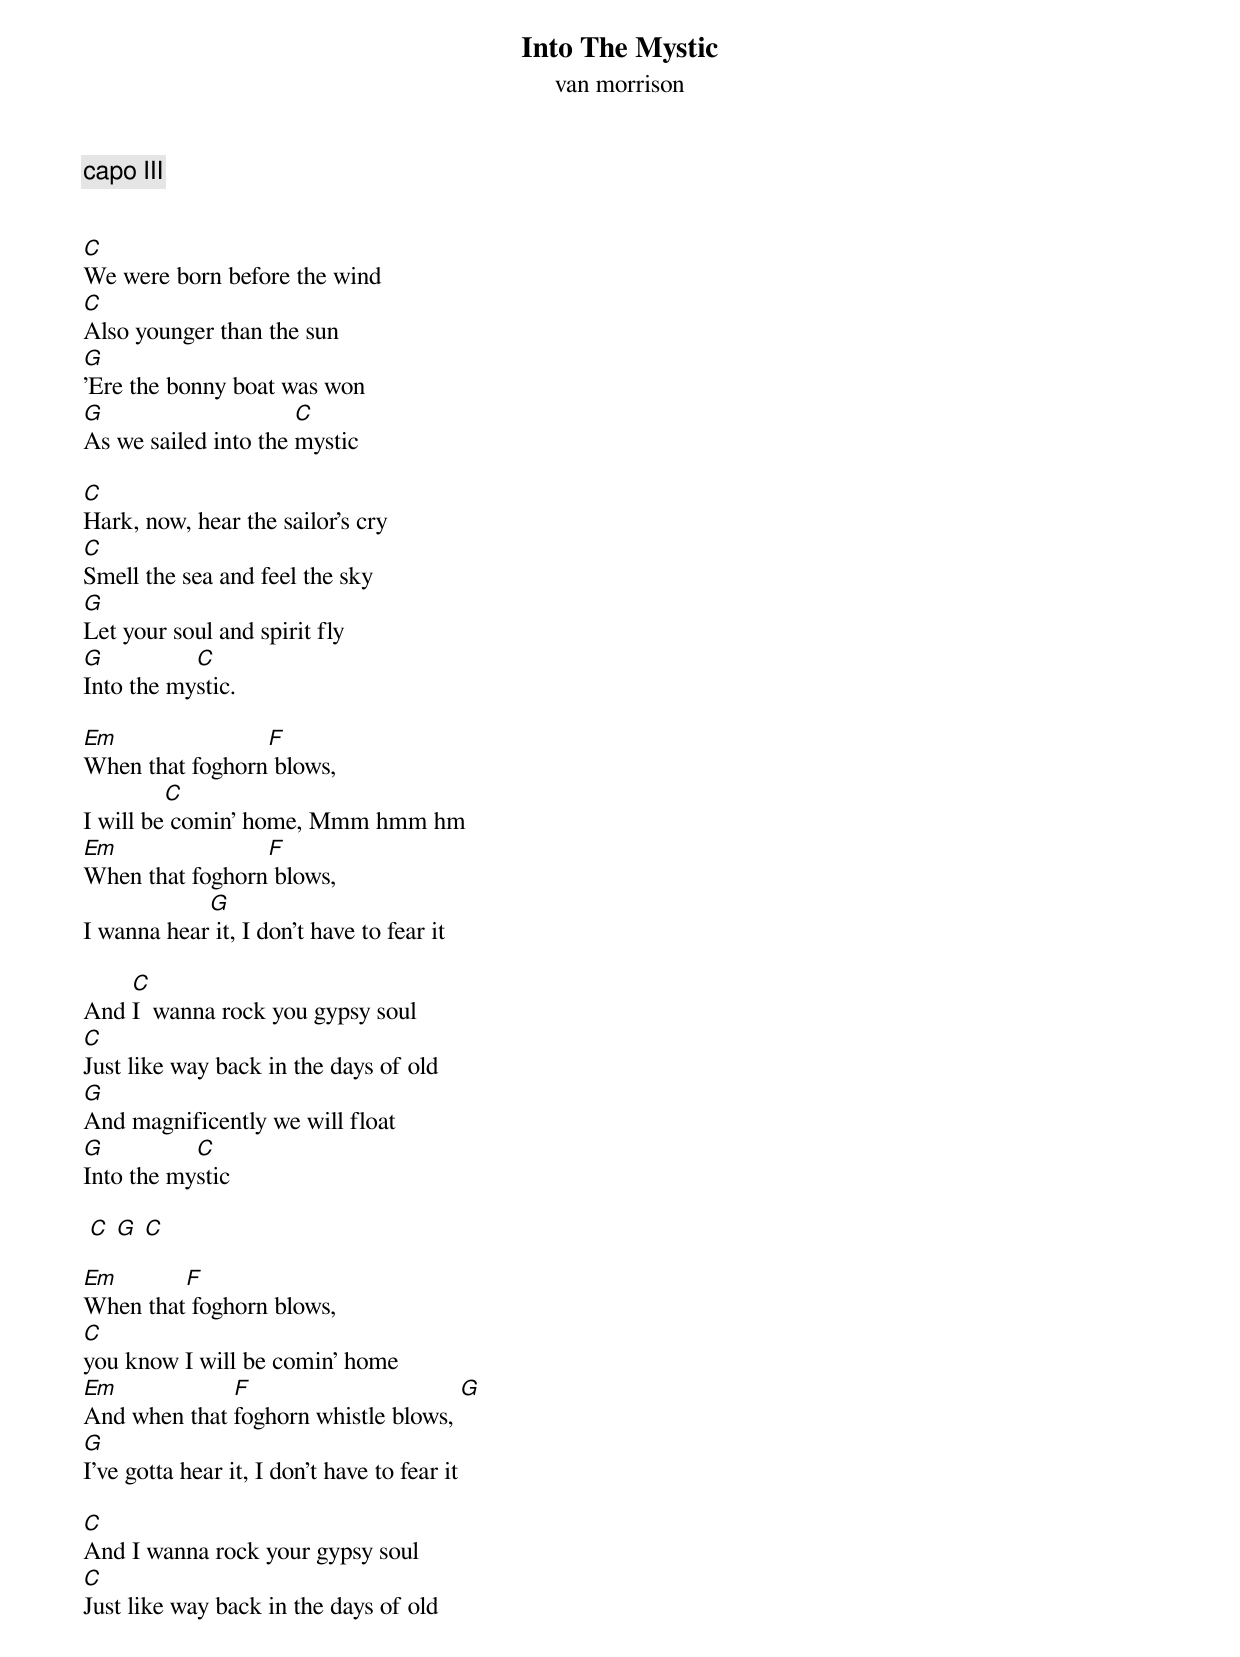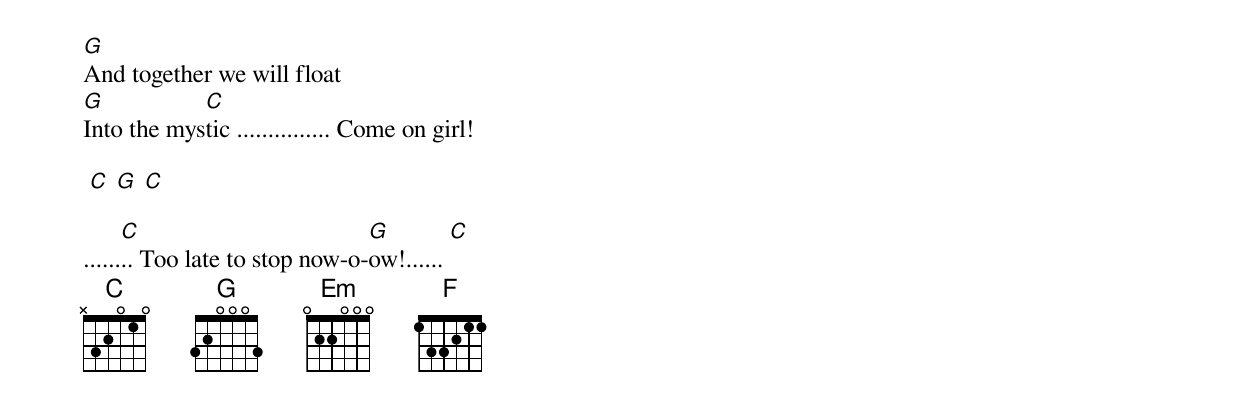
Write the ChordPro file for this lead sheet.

{title: Into The Mystic}
{subtitle: van morrison}
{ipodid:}

  {c:   capo III}


[C]We were born before the wind
[C]Also younger than the sun
[G]'Ere the bonny boat was won
[G]As we sailed into the [C]mystic

[C]Hark, now, hear the sailor's cry
[C]Smell the sea and feel the sky
[G]Let your soul and spirit fly
[G]Into the my[C]stic.

[Em]When that foghorn[F] blows,
I will be[C] comin' home, Mmm hmm hm
[Em]When that foghorn[F] blows,
I wanna hear[G] it, I don't have to fear it

And [C]I  wanna rock you gypsy soul
[C]Just like way back in the days of old
[G]And magnificently we will float
[G]Into the my[C]stic

 [C] [G] [C]

[Em]When that[F] foghorn blows,
[C]you know I will be comin' home
[Em]And when that [F]foghorn whistle blows, [G]
[G]I've gotta hear it, I don't have to fear it

[C]And I wanna rock your gypsy soul
[C]Just like way back in the days of old
[G]And together we will float
[G]Into the mys[C]tic ............... Come on girl!

 [C] [G] [C]

......[C].. Too late to stop now-o-[G]ow!...... [C]
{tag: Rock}
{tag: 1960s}
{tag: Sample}
